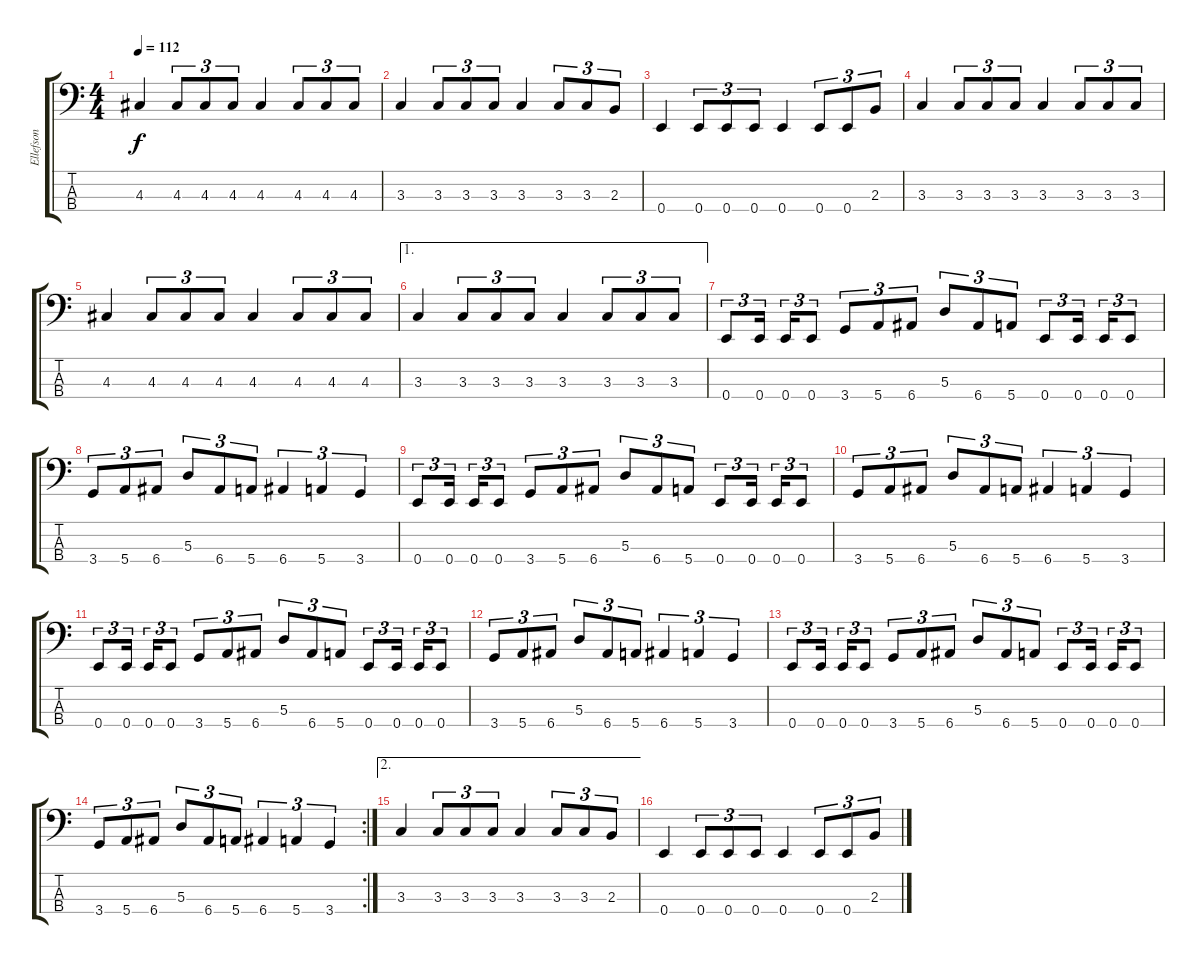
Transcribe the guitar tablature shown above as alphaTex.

\track ("Ellefson" "Ellefson") {instrument electricbasspick}
\staff {score tabs}
\tuning (G2 D2 A1 E1) {hide}
\ts (4 4)
\tempo 112
\clef f4
\ks c
4.3.4{dy f} 4.3.8{tu (3 2)} 4.3.8{tu (3 2)} 4.3.8{tu (3 2)} 4.3.4 4.3.8{tu (3 2)} 4.3.8{tu (3 2)} 4.3.8{tu (3 2)} |
3.3.4 3.3.8{tu (3 2)} 3.3.8{tu (3 2)} 3.3.8{tu (3 2)} 3.3.4 3.3.8{tu (3 2)} 3.3.8{tu (3 2)} 2.3.8{tu (3 2)} |
0.4.4 0.4.8{tu (3 2)} 0.4.8{tu (3 2)} 0.4.8{tu (3 2)} 0.4.4 0.4.8{tu (3 2)} 0.4.8{tu (3 2)} 2.3.8{tu (3 2)} |
3.3.4 3.3.8{tu (3 2)} 3.3.8{tu (3 2)} 3.3.8{tu (3 2)} 3.3.4 3.3.8{tu (3 2)} 3.3.8{tu (3 2)} 3.3.8{tu (3 2)} |
4.3.4 4.3.8{tu (3 2)} 4.3.8{tu (3 2)} 4.3.8{tu (3 2)} 4.3.4 4.3.8{tu (3 2)} 4.3.8{tu (3 2)} 4.3.8{tu (3 2)} |
\ae 1
3.3.4 3.3.8{tu (3 2)} 3.3.8{tu (3 2)} 3.3.8{tu (3 2)} 3.3.4 3.3.8{tu (3 2)} 3.3.8{tu (3 2)} 3.3.8{tu (3 2)} |
0.4.8{tu (3 2)} 0.4.16{tu (3 2) beam splitsecondary} 0.4.16{tu (3 2)} 0.4.8{tu (3 2)} 3.4.8{tu (3 2)} 5.4.8{tu (3 2)} 6.4.8{tu (3 2)} 5.3.8{tu (3 2)} 6.4.8{tu (3 2)} 5.4.8{tu (3 2)} 0.4.8{tu (3 2)} 0.4.16{tu (3 2) beam splitsecondary} 0.4.16{tu (3 2)} 0.4.8{tu (3 2)} |
3.4.8{tu (3 2)} 5.4.8{tu (3 2)} 6.4.8{tu (3 2)} 5.3.8{tu (3 2)} 6.4.8{tu (3 2)} 5.4.8{tu (3 2)} 6.4.4{tu (3 2)} 5.4.4{tu (3 2)} 3.4.4{tu (3 2)} |
0.4.8{tu (3 2)} 0.4.16{tu (3 2) beam splitsecondary} 0.4.16{tu (3 2)} 0.4.8{tu (3 2)} 3.4.8{tu (3 2)} 5.4.8{tu (3 2)} 6.4.8{tu (3 2)} 5.3.8{tu (3 2)} 6.4.8{tu (3 2)} 5.4.8{tu (3 2)} 0.4.8{tu (3 2)} 0.4.16{tu (3 2) beam splitsecondary} 0.4.16{tu (3 2)} 0.4.8{tu (3 2)} |
3.4.8{tu (3 2)} 5.4.8{tu (3 2)} 6.4.8{tu (3 2)} 5.3.8{tu (3 2)} 6.4.8{tu (3 2)} 5.4.8{tu (3 2)} 6.4.4{tu (3 2)} 5.4.4{tu (3 2)} 3.4.4{tu (3 2)} |
0.4.8{tu (3 2)} 0.4.16{tu (3 2) beam splitsecondary} 0.4.16{tu (3 2)} 0.4.8{tu (3 2)} 3.4.8{tu (3 2)} 5.4.8{tu (3 2)} 6.4.8{tu (3 2)} 5.3.8{tu (3 2)} 6.4.8{tu (3 2)} 5.4.8{tu (3 2)} 0.4.8{tu (3 2)} 0.4.16{tu (3 2) beam splitsecondary} 0.4.16{tu (3 2)} 0.4.8{tu (3 2)} |
3.4.8{tu (3 2)} 5.4.8{tu (3 2)} 6.4.8{tu (3 2)} 5.3.8{tu (3 2)} 6.4.8{tu (3 2)} 5.4.8{tu (3 2)} 6.4.4{tu (3 2)} 5.4.4{tu (3 2)} 3.4.4{tu (3 2)} |
0.4.8{tu (3 2)} 0.4.16{tu (3 2) beam splitsecondary} 0.4.16{tu (3 2)} 0.4.8{tu (3 2)} 3.4.8{tu (3 2)} 5.4.8{tu (3 2)} 6.4.8{tu (3 2)} 5.3.8{tu (3 2)} 6.4.8{tu (3 2)} 5.4.8{tu (3 2)} 0.4.8{tu (3 2)} 0.4.16{tu (3 2) beam splitsecondary} 0.4.16{tu (3 2)} 0.4.8{tu (3 2)} |
\rc 2
3.4.8{tu (3 2)} 5.4.8{tu (3 2)} 6.4.8{tu (3 2)} 5.3.8{tu (3 2)} 6.4.8{tu (3 2)} 5.4.8{tu (3 2)} 6.4.4{tu (3 2)} 5.4.4{tu (3 2)} 3.4.4{tu (3 2)} |
\ae 2
3.3.4 3.3.8{tu (3 2)} 3.3.8{tu (3 2)} 3.3.8{tu (3 2)} 3.3.4 3.3.8{tu (3 2)} 3.3.8{tu (3 2)} 2.3.8{tu (3 2)} |
0.4.4 0.4.8{tu (3 2)} 0.4.8{tu (3 2)} 0.4.8{tu (3 2)} 0.4.4 0.4.8{tu (3 2)} 0.4.8{tu (3 2)} 2.3.8{tu (3 2)}
